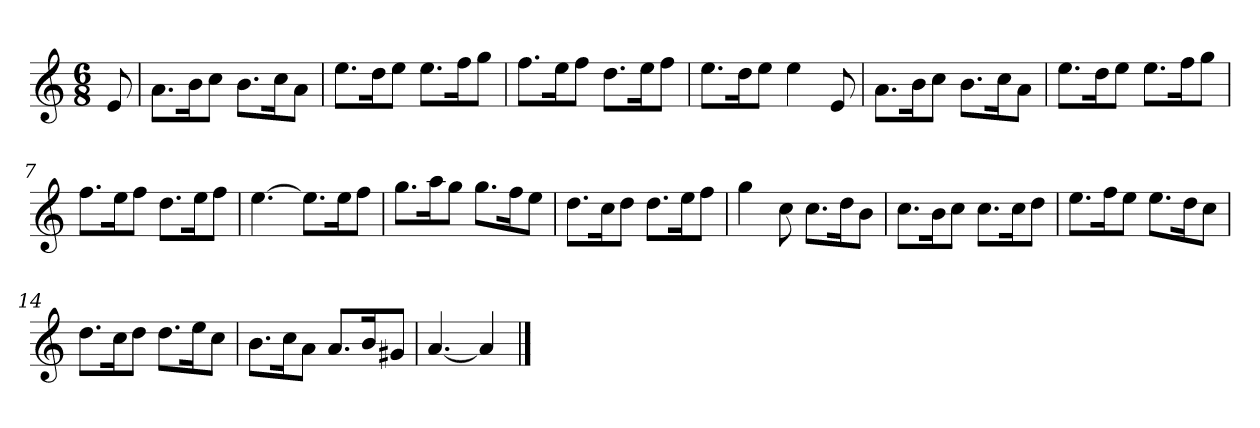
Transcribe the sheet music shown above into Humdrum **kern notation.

**kern
*part1
*staff1
*k[]
*M6/8
*MM120
=
8e
=1
8.aL
16bK
8ccJ
8.bL
16ccK
8aJ
=2
8.eeL
16ddK
8eeJ
8.eeL
16ffK
8ggJ
=3
8.ffL
16eeK
8ffJ
8.ddL
16eeK
8ffJ
=4
8.eeL
16ddK
8eeJ
4ee
8e
=5
8.aL
16bK
8ccJ
8.bL
16ccK
8aJ
=6
8.eeL
16ddK
8eeJ
8.eeL
16ffK
8ggJ
=7
8.ffL
16eeK
8ffJ
8.ddL
16eeK
8ffJ
=8
[4.ee
8.eeL]
16eeK
8ffJ
=9
8.ggL
16aaK
8ggJ
8.ggL
16ffK
8eeJ
=10
8.ddL
16ccK
8ddJ
8.ddL
16eeK
8ffJ
=11
4gg
8cc
8.ccL
16ddK
8bJ
=12
8.ccL
16bK
8ccJ
8.ccL
16ccK
8ddJ
=13
8.eeL
16ffK
8eeJ
8.eeL
16ddK
8ccJ
=14
8.ddL
16ccK
8ddJ
8.ddL
16eeK
8ccJ
=15
8.bL
16ccK
8aJ
8.aL
16bK
8g#XJ
=16
[4.a
4a]
==
*-
